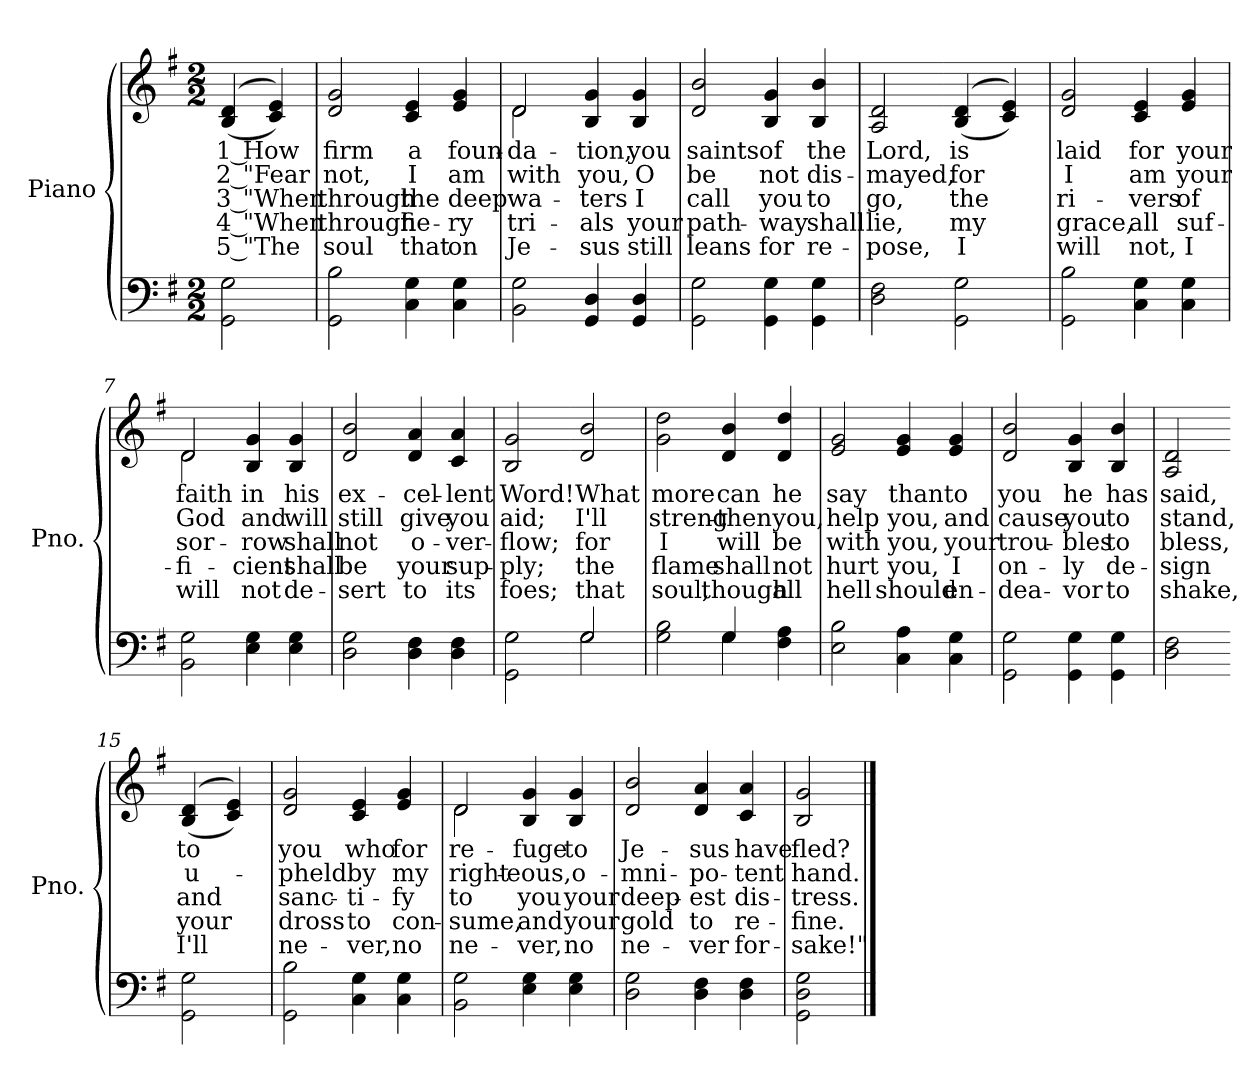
**kern	**kern	**text	**text	**text	**text	**text
*part2	*part1	*part1	*part1	*part1	*part1	*part1
*staff2	*staff1	*staff1	*staff1	*staff1	*staff1	*staff1
*I"Piano	*I"Piano	*	*	*	*	*
*I'Pno.	*I'Pno.	*	*	*	*	*
!!LO:PB:g=z
*clefF4	*clefG2	*	*	*	*	*
*k[f#]	*k[f#]	*	*	*	*	*
*G:	*G:	*	*	*	*	*
*M2/2	*M2/2	*	*	*	*	*
=	=	=	=	=	=	=
!	!	!LO:LY:b:color=#000000	!LO:LY:b:color=#000000	!LO:LY:b:color=#000000	!LO:LY:b:color=#000000	!LO:LY:b:color=#000000
2GGi\ 2Gi	((4Bi/ 4di	1 How	2 "Fear	3 "When	4 "When	5 "The
.	4ci/ 4ei))	.	.	.	.	.
=1	=1	=1	=1	=1	=1	=1
!	!	!LO:LY:b:color=#000000	!LO:LY:b:color=#000000	!LO:LY:b:color=#000000	!LO:LY:b:color=#000000	!LO:LY:b:color=#000000
2GGi\ 2Bi	2di/ 2gi	firm	not,	through	through	soul
!	!	!LO:LY:b:color=#000000	!LO:LY:b:color=#000000	!LO:LY:b:color=#000000	!LO:LY:b:color=#000000	!LO:LY:b:color=#000000
4Ci\ 4Gi	4ci/ 4ei	a	I	the	fie-	-that
!	!	!LO:LY:b:color=#000000	!LO:LY:b:color=#000000	!LO:LY:b:color=#000000	!LO:LY:b:color=#000000	!LO:LY:b:color=#000000
4Ci\ 4Gi	4ei/ 4gi	foun-	am	deep	ry	on
=2	=2	=2	=2	=2	=2	=2
!	!	!LO:LY:b:color=#000000	!LO:LY:b:color=#000000	!LO:LY:b:color=#000000	!LO:LY:b:color=#000000	!LO:LY:b:color=#000000
*	*^	*	*	*	*	*
2BBi\ 2Gi	2di/	2di\	-da-	with	wa-	-tri-	-Je-
!	!	!	!LO:LY:b:color=#000000	!LO:LY:b:color=#000000	!LO:LY:b:color=#000000	!LO:LY:b:color=#000000	!LO:LY:b:color=#000000
4GGi/ 4Di	4Bi/ 4gi	2ryy	-tion,	you,	-ters	als	sus
!	!	!	!LO:LY:b:color=#000000	!LO:LY:b:color=#000000	!LO:LY:b:color=#000000	!LO:LY:b:color=#000000	!LO:LY:b:color=#000000
4GGi/ 4Di	4Bi/ 4gi	.	you	O	I	your	still
*	*v	*v	*	*	*	*	*
=3	=3	=3	=3	=3	=3	=3
!	!	!LO:LY:b:color=#000000	!LO:LY:b:color=#000000	!LO:LY:b:color=#000000	!LO:LY:b:color=#000000	!LO:LY:b:color=#000000
2GGi\ 2Gi	2di/ 2bi	saints	be	call	path-	-leans
!	!	!LO:LY:b:color=#000000	!LO:LY:b:color=#000000	!LO:LY:b:color=#000000	!LO:LY:b:color=#000000	!LO:LY:b:color=#000000
4GGi\ 4Gi	4Bi/ 4gi	of	not	you	way	for
!	!	!LO:LY:b:color=#000000	!LO:LY:b:color=#000000	!LO:LY:b:color=#000000	!LO:LY:b:color=#000000	!LO:LY:b:color=#000000
4GGi\ 4Gi	4Bi/ 4bi	the	dis-	to	shall	re-
=4	=4	=4	=4	=4	=4	=4
!	!	!LO:LY:b:color=#000000	!LO:LY:b:color=#000000	!LO:LY:b:color=#000000	!LO:LY:b:color=#000000	!LO:LY:b:color=#000000
2Di\ 2F#i	2Ai/ 2di	Lord,	-mayed,	-go,	lie,	pose,
!!LO:LB:g=z
=5-	=5-	=5-	=5-	=5-	=5-	=5-
!	!	!LO:LY:b:color=#000000	!LO:LY:b:color=#000000	!LO:LY:b:color=#000000	!LO:LY:b:color=#000000	!LO:LY:b:color=#000000
2GGi\ 2Gi	((4Bi/ 4di	is	for	the	my	I
.	4ci/ 4ei))	.	.	.	.	.
=6	=6	=6	=6	=6	=6	=6
!	!	!LO:LY:b:color=#000000	!LO:LY:b:color=#000000	!LO:LY:b:color=#000000	!LO:LY:b:color=#000000	!LO:LY:b:color=#000000
2GGi\ 2Bi	2di/ 2gi	laid	I	ri-	-grace,	will
!	!	!LO:LY:b:color=#000000	!LO:LY:b:color=#000000	!LO:LY:b:color=#000000	!LO:LY:b:color=#000000	!LO:LY:b:color=#000000
4Ci\ 4Gi	4ci/ 4ei	for	am	vers	all	not,
!	!	!LO:LY:b:color=#000000	!LO:LY:b:color=#000000	!LO:LY:b:color=#000000	!LO:LY:b:color=#000000	!LO:LY:b:color=#000000
4Ci\ 4Gi	4ei/ 4gi	your	your	of	suf-	-I
=7	=7	=7	=7	=7	=7	=7
!	!	!LO:LY:b:color=#000000	!LO:LY:b:color=#000000	!LO:LY:b:color=#000000	!LO:LY:b:color=#000000	!LO:LY:b:color=#000000
*	*^	*	*	*	*	*
2BBi\ 2Gi	2di/	2di\	faith	God	sor-	-fi-	-will
!	!	!	!LO:LY:b:color=#000000	!LO:LY:b:color=#000000	!LO:LY:b:color=#000000	!LO:LY:b:color=#000000	!LO:LY:b:color=#000000
4Ei\ 4Gi	4Bi/ 4gi	2ryy	in	and	row	cient	not
!	!	!	!LO:LY:b:color=#000000	!LO:LY:b:color=#000000	!LO:LY:b:color=#000000	!LO:LY:b:color=#000000	!LO:LY:b:color=#000000
4Ei\ 4Gi	4Bi/ 4gi	.	his	will	shall	shall	de-
*	*v	*v	*	*	*	*	*
=8	=8	=8	=8	=8	=8	=8
!	!	!LO:LY:b:color=#000000	!LO:LY:b:color=#000000	!LO:LY:b:color=#000000	!LO:LY:b:color=#000000	!LO:LY:b:color=#000000
2Di\ 2Gi	2di/ 2bi	ex-	still	-not	be	sert
!	!	!LO:LY:b:color=#000000	!LO:LY:b:color=#000000	!LO:LY:b:color=#000000	!LO:LY:b:color=#000000	!LO:LY:b:color=#000000
4Di\ 4F#i	4di/ 4ai	-cel-	give	o-	-your	to
!	!	!LO:LY:b:color=#000000	!LO:LY:b:color=#000000	!LO:LY:b:color=#000000	!LO:LY:b:color=#000000	!LO:LY:b:color=#000000
4Di\ 4F#i	4ci/ 4ai	-lent	you	ver-	-sup-	-its
=9	=9	=9	=9	=9	=9	=9
!	!	!LO:LY:b:color=#000000	!LO:LY:b:color=#000000	!LO:LY:b:color=#000000	!LO:LY:b:color=#000000	!LO:LY:b:color=#000000
2GGi\ 2Gi	2Bi/ 2gi	Word!	aid;	flow;	ply;	foes;
=10-	=10-	=10-	=10-	=10-	=10-	=10-
*^	*	*	*	*	*	*
!	!	!	!LO:LY:b:color=#000000	!LO:LY:b:color=#000000	!LO:LY:b:color=#000000	!LO:LY:b:color=#000000	!LO:LY:b:color=#000000
2Gi/	2Gi\	2di/ 2bi	What	I'll	for	the	that
!!LO:LB:g=z
=11	=11	=11	=11	=11	=11	=11	=11
!	!	!	!LO:LY:b:color=#000000	!LO:LY:b:color=#000000	!LO:LY:b:color=#000000	!LO:LY:b:color=#000000	!LO:LY:b:color=#000000
2Gi\ 2Bi	2ryy	2gi\ 2ddi	more	streng-	I	flame	soul,
!	!	!	!LO:LY:b:color=#000000	!LO:LY:b:color=#000000	!LO:LY:b:color=#000000	!LO:LY:b:color=#000000	!LO:LY:b:color=#000000
4Gi/	4Gi\	4di/ 4bi	can	-then	will	shall	though
!	!	!	!LO:LY:b:color=#000000	!LO:LY:b:color=#000000	!LO:LY:b:color=#000000	!LO:LY:b:color=#000000	!LO:LY:b:color=#000000
4F#i\ 4Ai	4ryy	4di/ 4ddi	he	you,	be	not	all
=12	=12	=12	=12	=12	=12	=12	=12
!	!	!	!LO:LY:b:color=#000000	!LO:LY:b:color=#000000	!LO:LY:b:color=#000000	!LO:LY:b:color=#000000	!LO:LY:b:color=#000000
*v	*v	*	*	*	*	*	*
2Ei\ 2Bi	2ei/ 2gi	say	help	with	hurt	hell
!	!	!LO:LY:b:color=#000000	!LO:LY:b:color=#000000	!LO:LY:b:color=#000000	!LO:LY:b:color=#000000	!LO:LY:b:color=#000000
4Ci\ 4Ai	4ei/ 4gi	than	you,	you,	you,	should
!	!	!LO:LY:b:color=#000000	!LO:LY:b:color=#000000	!LO:LY:b:color=#000000	!LO:LY:b:color=#000000	!LO:LY:b:color=#000000
4Ci\ 4Gi	4ei/ 4gi	to	and	your	I	en-
=13	=13	=13	=13	=13	=13	=13
!	!	!LO:LY:b:color=#000000	!LO:LY:b:color=#000000	!LO:LY:b:color=#000000	!LO:LY:b:color=#000000	!LO:LY:b:color=#000000
2GGi\ 2Gi	2di/ 2bi	you	cause	-trou-	-on-	-dea-
!	!	!LO:LY:b:color=#000000	!LO:LY:b:color=#000000	!LO:LY:b:color=#000000	!LO:LY:b:color=#000000	!LO:LY:b:color=#000000
4GGi\ 4Gi	4Bi/ 4gi	he	you	-bles	ly	vor
!	!	!LO:LY:b:color=#000000	!LO:LY:b:color=#000000	!LO:LY:b:color=#000000	!LO:LY:b:color=#000000	!LO:LY:b:color=#000000
4GGi\ 4Gi	4Bi/ 4bi	has	to	to	de-	-to
=14	=14	=14	=14	=14	=14	=14
!	!	!LO:LY:b:color=#000000	!LO:LY:b:color=#000000	!LO:LY:b:color=#000000	!LO:LY:b:color=#000000	!LO:LY:b:color=#000000
2Di\ 2F#i	2Ai/ 2di	said,	stand,	bless,	sign	shake,
=15-	=15-	=15-	=15-	=15-	=15-	=15-
!	!	!LO:LY:b:color=#000000	!LO:LY:b:color=#000000	!LO:LY:b:color=#000000	!LO:LY:b:color=#000000	!LO:LY:b:color=#000000
2GGi\ 2Gi	((4Bi/ 4di	to	u-	and	your	I'll
.	4ci/ 4ei))	.	.	.	.	.
!!LO:LB:g=z
=16	=16	=16	=16	=16	=16	=16
!	!	!LO:LY:b:color=#000000	!LO:LY:b:color=#000000	!LO:LY:b:color=#000000	!LO:LY:b:color=#000000	!LO:LY:b:color=#000000
2GGi\ 2Bi	2di/ 2gi	you	-pheld	sanc-	-dross	ne-
!	!	!LO:LY:b:color=#000000	!LO:LY:b:color=#000000	!LO:LY:b:color=#000000	!LO:LY:b:color=#000000	!LO:LY:b:color=#000000
4Ci\ 4Gi	4ci/ 4ei	who	by	-ti-	-to	ver,
!	!	!LO:LY:b:color=#000000	!LO:LY:b:color=#000000	!LO:LY:b:color=#000000	!LO:LY:b:color=#000000	!LO:LY:b:color=#000000
4Ci\ 4Gi	4ei/ 4gi	for	my	fy	con-	-no
=17	=17	=17	=17	=17	=17	=17
!	!	!LO:LY:b:color=#000000	!LO:LY:b:color=#000000	!LO:LY:b:color=#000000	!LO:LY:b:color=#000000	!LO:LY:b:color=#000000
*	*^	*	*	*	*	*
2BBi\ 2Gi	2di/	2di\	re-	right-	to	sume,	ne-
!	!	!	!LO:LY:b:color=#000000	!LO:LY:b:color=#000000	!LO:LY:b:color=#000000	!LO:LY:b:color=#000000	!LO:LY:b:color=#000000
4Ei\ 4Gi	4Bi/ 4gi	2ryy	-fuge	-eous,	-you	and	ver,
!	!	!	!LO:LY:b:color=#000000	!LO:LY:b:color=#000000	!LO:LY:b:color=#000000	!LO:LY:b:color=#000000	!LO:LY:b:color=#000000
4Ei\ 4Gi	4Bi/ 4gi	.	to	o-	your	your	no
*	*v	*v	*	*	*	*	*
=18	=18	=18	=18	=18	=18	=18
!	!	!LO:LY:b:color=#000000	!LO:LY:b:color=#000000	!LO:LY:b:color=#000000	!LO:LY:b:color=#000000	!LO:LY:b:color=#000000
2Di\ 2Gi	2di/ 2bi	Je-	-mni-	deep-	-gold	ne-
!	!	!LO:LY:b:color=#000000	!LO:LY:b:color=#000000	!LO:LY:b:color=#000000	!LO:LY:b:color=#000000	!LO:LY:b:color=#000000
4Di\ 4F#i	4di/ 4ai	-sus	-po-	-est	to	ver
!	!	!LO:LY:b:color=#000000	!LO:LY:b:color=#000000	!LO:LY:b:color=#000000	!LO:LY:b:color=#000000	!LO:LY:b:color=#000000
4Di\ 4F#i	4ci/ 4ai	have	-tent	dis-	-re-	-for-
=19	=19	=19	=19	=19	=19	=19
!	!	!LO:LY:b:color=#000000	!LO:LY:b:color=#000000	!LO:LY:b:color=#000000	!LO:LY:b:color=#000000	!LO:LY:b:color=#000000
2GGi\ 2Di 2Gi	2Bi/ 2gi	fled?	hand.	-tress.	fine.	sake!"
==	==	==	==	==	==	==
*-	*-	*-	*-	*-	*-	*-
